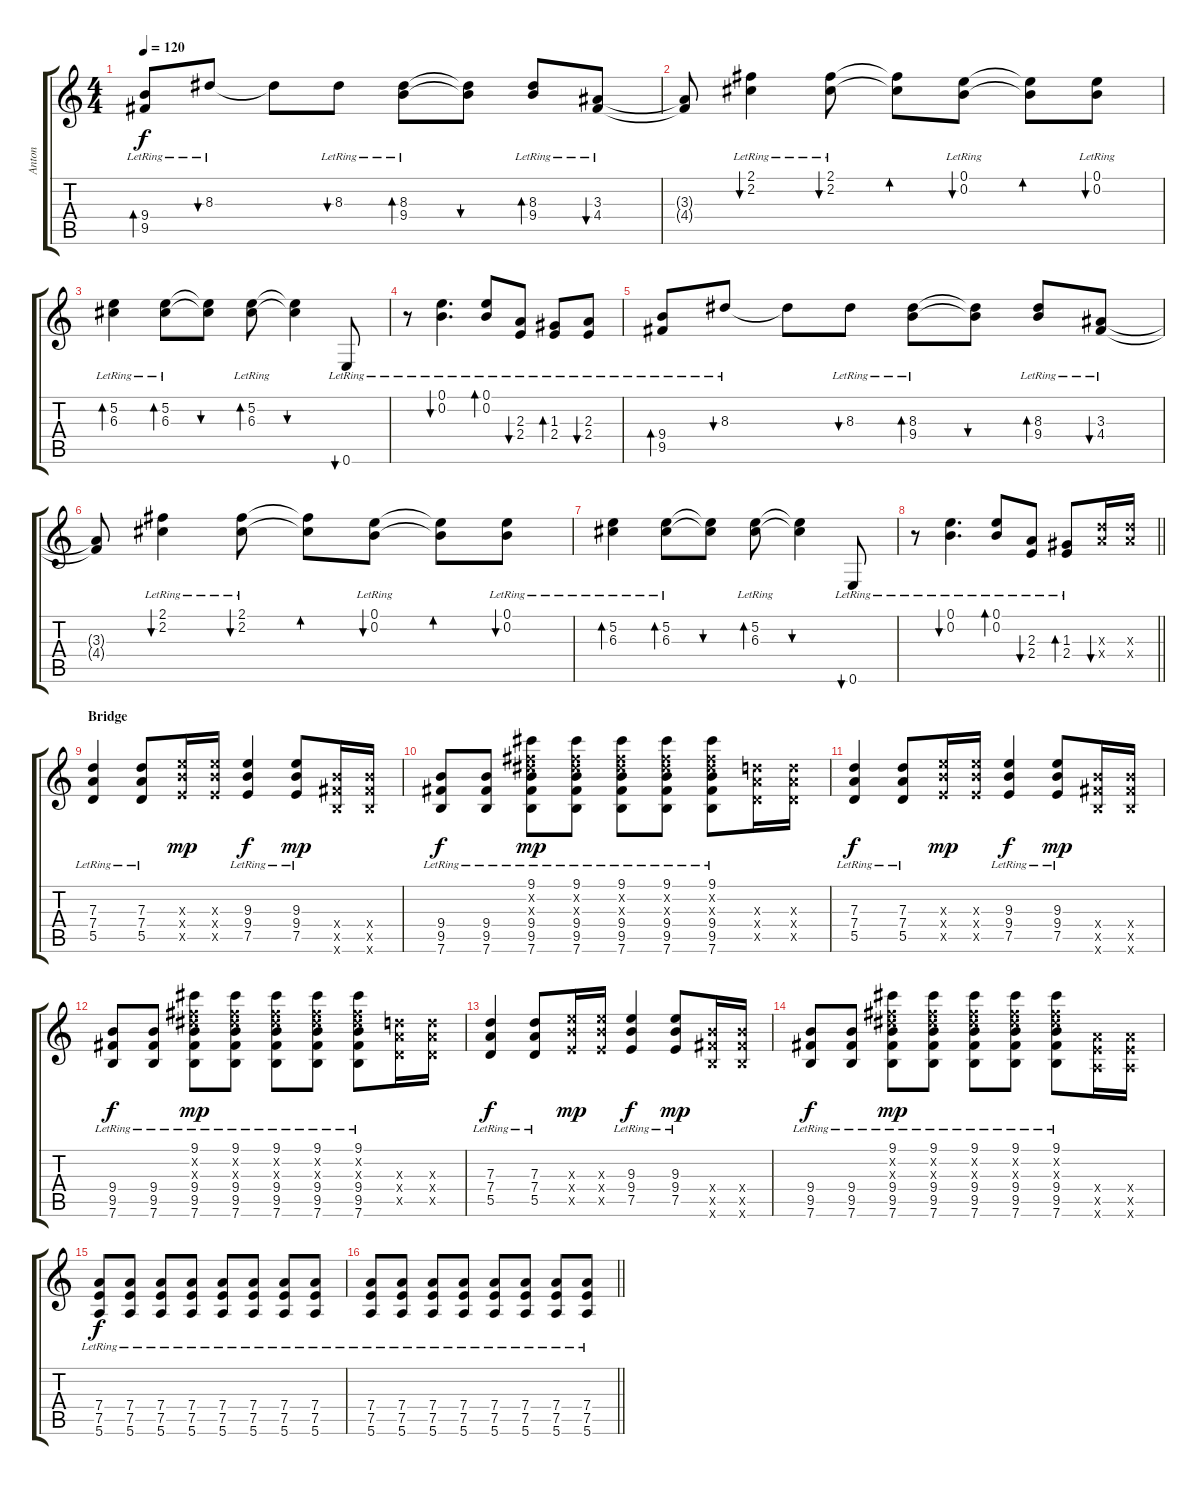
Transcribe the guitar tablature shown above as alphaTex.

\track ("Anton" "Anton") {instrument electricguitarclean}
\staff {score tabs}
\tuning (E4 B3 G3 D3 A2 E2) {hide}
\ts (4 4)
\tempo 120
\clef g2
\ks c
(9.4{lr} 9.5{lr}).8{bd 120 dy f} 8.3{lr}.8{bu 120} 8.3{t}.8 8.3{lr}.8{bu 120} (8.3{lr} 9.4{lr}).8{bd 120} (8.3{t} 9.4{t}).8{bu 120} (8.3{lr} 9.4{lr}).8{bd 120} (3.3{lr} 4.4{lr}).8{bu 120} |
(3.3{t} 4.4{t}).8 (2.1{lr} 2.2{lr}).4{bu 120} (2.1{lr} 2.2{lr}).8{bu 120} (2.1{t} 2.2{t}).8{bd 120} (0.1{lr} 0.2{lr}).8{bu 120} (0.1{t} 0.2{t}).8{bd 120} (0.1{lr} 0.2{lr}).8{bu 120} |
(5.2{lr} 6.3{lr}).4{bd 120} (5.2{lr} 6.3{lr}).8{bd 120} (5.2{t} 6.3{t}).8{bu 120} (5.2{lr} 6.3{lr}).8{bd 120} (5.2{t} 6.3{t}).4{bu 120} 0.6{lr}.8{bu 120} |
r.8 (0.1{lr} 0.2{lr}).4{d bu 120} (0.1{lr} 0.2{lr}).8{bd 120} (2.3{lr} 2.4{lr}).8{bu 120} (1.3{lr} 2.4{lr}).8{bd 120} (2.3{lr} 2.4{lr}).8{bu 120} |
(9.4{lr} 9.5{lr}).8{bd 120} 8.3{lr}.8{bu 120} 8.3{t}.8 8.3{lr}.8{bu 120} (8.3{lr} 9.4{lr}).8{bd 120} (8.3{t} 9.4{t}).8{bu 120} (8.3{lr} 9.4{lr}).8{bd 120} (3.3{lr} 4.4{lr}).8{bu 120} |
(3.3{t} 4.4{t}).8 (2.1{lr} 2.2{lr}).4{bu 120} (2.1{lr} 2.2{lr}).8{bu 120} (2.1{t} 2.2{t}).8{bd 120} (0.1{lr} 0.2{lr}).8{bu 120} (0.1{t} 0.2{t}).8{bd 120} (0.1{lr} 0.2{lr}).8{bu 120} |
(5.2{lr} 6.3{lr}).4{bd 120} (5.2{lr} 6.3{lr}).8{bd 120} (5.2{t} 6.3{t}).8{bu 120} (5.2{lr} 6.3{lr}).8{bd 120} (5.2{t} 6.3{t}).4{bu 120} 0.6{lr}.8{bu 120} |
\barLineRight lightlight
r.8 (0.1{lr} 0.2{lr}).4{d bu 120} (0.1{lr} 0.2{lr}).8{bd 120} (2.3{lr} 2.4{lr}).8{bu 120} (1.3{lr} 2.4{lr}).8{bd 120} (7.3{x} 7.4{x}).16{bu 120} (7.3{x} 7.4{x}).16 |
\section ("" "Bridge")
(7.3{lr} 7.4{lr} 5.5{lr}).4 (7.3{lr} 7.4{lr} 5.5{lr}).8 (9.3{x} 9.4{x} 7.5{x}).16{dy mp} (9.3{x} 9.4{x} 7.5{x}).16 (9.3{lr} 9.4{lr} 7.5{lr}).4{dy f} (9.3{lr} 9.4{lr} 7.5{lr}).8{dy mp} (9.4{x} 9.5{x} 7.6{x}).16 (9.4{x} 9.5{x} 7.6{x}).16 |
(9.4{lr} 9.5{lr} 7.6{lr}).8{dy f} (9.4{lr} 9.5{lr} 7.6{lr}).8 (9.1{lr} 7.2{x} 8.3{x} 9.4{lr} 9.5{lr} 7.6{lr}).8{dy mp} (9.1{lr} 7.2{x} 8.3{x} 9.4{lr} 9.5{lr} 7.6{lr}).8 (9.1{lr} 7.2{x} 8.3{x} 9.4{lr} 9.5{lr} 7.6{lr}).8 (9.1{lr} 7.2{x} 8.3{x} 9.4{lr} 9.5{lr} 7.6{lr}).8 (9.1{lr} 7.2{x} 8.3{x} 9.4{lr} 9.5{lr} 7.6{lr}).8 (7.3{x} 7.4{x} 5.5{x}).16 (7.3{x} 7.4{x} 5.5{x}).16 |
(7.3{lr} 7.4{lr} 5.5{lr}).4{dy f} (7.3{lr} 7.4{lr} 5.5{lr}).8 (9.3{x} 9.4{x} 7.5{x}).16{dy mp} (9.3{x} 9.4{x} 7.5{x}).16 (9.3{lr} 9.4{lr} 7.5{lr}).4{dy f} (9.3{lr} 9.4{lr} 7.5{lr}).8{dy mp} (9.4{x} 9.5{x} 7.6{x}).16 (9.4{x} 9.5{x} 7.6{x}).16 |
(9.4{lr} 9.5{lr} 7.6{lr}).8{dy f} (9.4{lr} 9.5{lr} 7.6{lr}).8 (9.1{lr} 7.2{x} 8.3{x} 9.4{lr} 9.5{lr} 7.6{lr}).8{dy mp} (9.1{lr} 7.2{x} 8.3{x} 9.4{lr} 9.5{lr} 7.6{lr}).8 (9.1{lr} 7.2{x} 8.3{x} 9.4{lr} 9.5{lr} 7.6{lr}).8 (9.1{lr} 7.2{x} 8.3{x} 9.4{lr} 9.5{lr} 7.6{lr}).8 (9.1{lr} 7.2{x} 8.3{x} 9.4{lr} 9.5{lr} 7.6{lr}).8 (7.3{x} 7.4{x} 5.5{x}).16 (7.3{x} 7.4{x} 5.5{x}).16 |
(7.3{lr} 7.4{lr} 5.5{lr}).4{dy f} (7.3{lr} 7.4{lr} 5.5{lr}).8 (9.3{x} 9.4{x} 7.5{x}).16{dy mp} (9.3{x} 9.4{x} 7.5{x}).16 (9.3{lr} 9.4{lr} 7.5{lr}).4{dy f} (9.3{lr} 9.4{lr} 7.5{lr}).8{dy mp} (9.4{x} 9.5{x} 7.6{x}).16 (9.4{x} 9.5{x} 7.6{x}).16 |
(9.4{lr} 9.5{lr} 7.6{lr}).8{dy f} (9.4{lr} 9.5{lr} 7.6{lr}).8 (9.1{lr} 7.2{x} 8.3{x} 9.4{lr} 9.5{lr} 7.6{lr}).8{dy mp} (9.1{lr} 7.2{x} 8.3{x} 9.4{lr} 9.5{lr} 7.6{lr}).8 (9.1{lr} 7.2{x} 8.3{x} 9.4{lr} 9.5{lr} 7.6{lr}).8 (9.1{lr} 7.2{x} 8.3{x} 9.4{lr} 9.5{lr} 7.6{lr}).8 (9.1{lr} 7.2{x} 8.3{x} 9.4{lr} 9.5{lr} 7.6{lr}).8 (7.4{x} 7.5{x} 5.6{x}).16 (7.4{x} 7.5{x} 5.6{x}).16 |
(7.4{lr} 7.5{lr} 5.6{lr}).8{dy f} (7.4{lr} 7.5{lr} 5.6{lr}).8 (7.4{lr} 7.5{lr} 5.6{lr}).8 (7.4{lr} 7.5{lr} 5.6{lr}).8 (7.4{lr} 7.5{lr} 5.6{lr}).8 (7.4{lr} 7.5{lr} 5.6{lr}).8 (7.4{lr} 7.5{lr} 5.6{lr}).8 (7.4{lr} 7.5{lr} 5.6{lr}).8 |
\barLineRight lightlight
(7.4{lr} 7.5{lr} 5.6{lr}).8 (7.4{lr} 7.5{lr} 5.6{lr}).8 (7.4{lr} 7.5{lr} 5.6{lr}).8 (7.4{lr} 7.5{lr} 5.6{lr}).8 (7.4{lr} 7.5{lr} 5.6{lr}).8 (7.4{lr} 7.5{lr} 5.6{lr}).8 (7.4{lr} 7.5{lr} 5.6{lr}).8 (7.4{lr} 7.5{lr} 5.6{lr}).8
